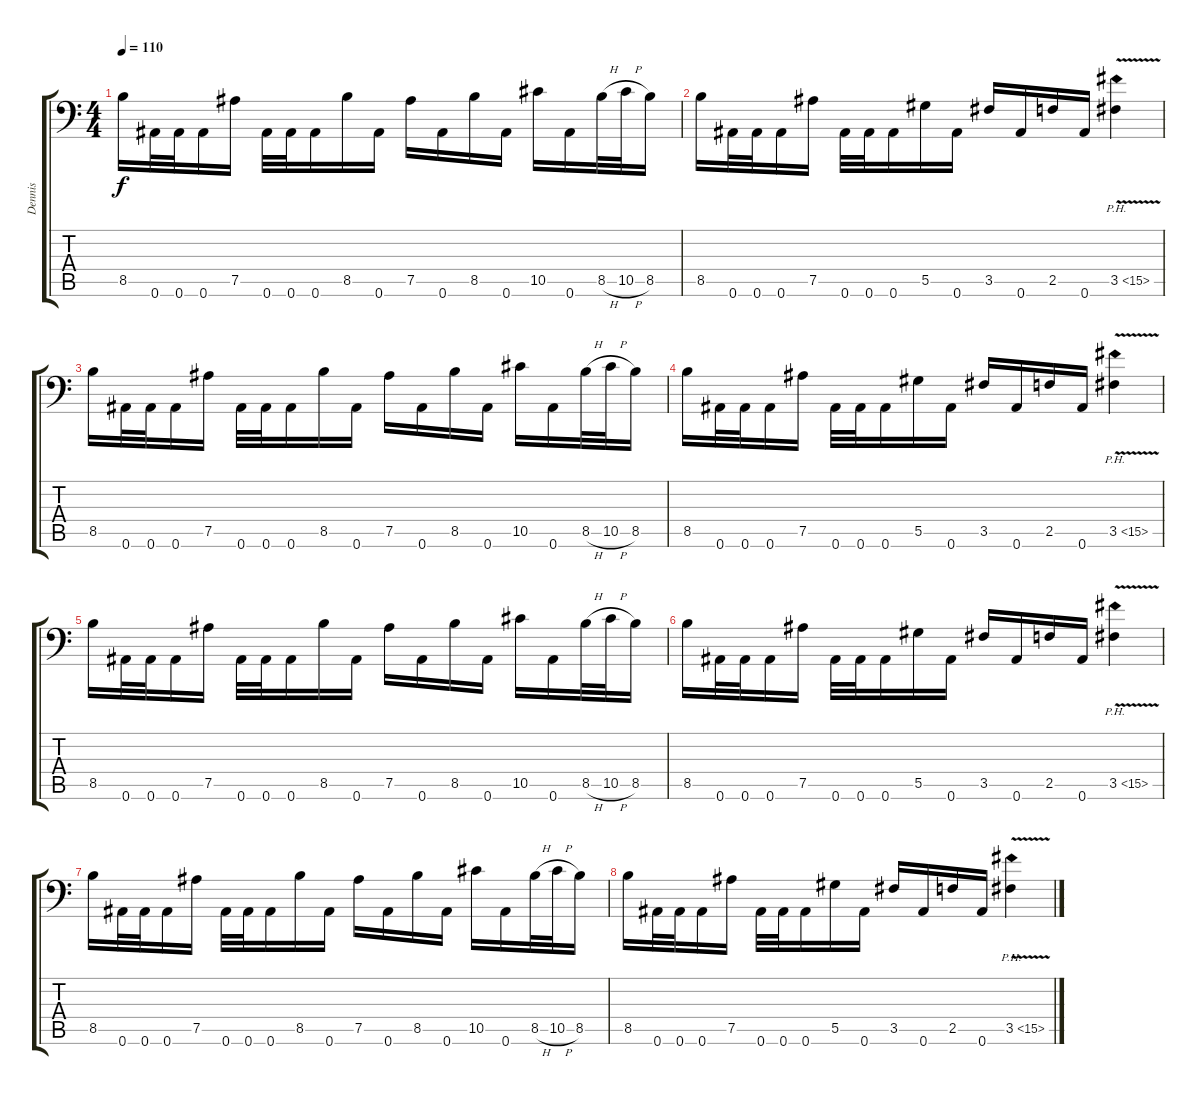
\track ("Dennis" "Dennis") {instrument distortionguitar}
\staff {score tabs}
\tuning (Bb3 F3 Db3 Ab2 Eb2 Bb1) {hide}
\ts (4 4)
\tempo 110
\clef f4
\ks c
8.5.16{dy f} 0.6.32 0.6.32 0.6.16 7.5.16 0.6.32 0.6.32 0.6.16 8.5.16 0.6.16 7.5.16 0.6.16 8.5.16 0.6.16 10.5.16 0.6.16 8.5{h}.32 10.5{h}.32 8.5.16 |
8.5.16 0.6.32 0.6.32 0.6.16 7.5.16 0.6.32 0.6.32 0.6.16 5.5.16 0.6.16 3.5.16 0.6.16 2.5.16 0.6.16 3.5{ph 12 v}.4 |
8.5.16 0.6.32 0.6.32 0.6.16 7.5.16 0.6.32 0.6.32 0.6.16 8.5.16 0.6.16 7.5.16 0.6.16 8.5.16 0.6.16 10.5.16 0.6.16 8.5{h}.32 10.5{h}.32 8.5.16 |
8.5.16 0.6.32 0.6.32 0.6.16 7.5.16 0.6.32 0.6.32 0.6.16 5.5.16 0.6.16 3.5.16 0.6.16 2.5.16 0.6.16 3.5{ph 12 v}.4 |
8.5.16 0.6.32 0.6.32 0.6.16 7.5.16 0.6.32 0.6.32 0.6.16 8.5.16 0.6.16 7.5.16 0.6.16 8.5.16 0.6.16 10.5.16 0.6.16 8.5{h}.32 10.5{h}.32 8.5.16 |
8.5.16 0.6.32 0.6.32 0.6.16 7.5.16 0.6.32 0.6.32 0.6.16 5.5.16 0.6.16 3.5.16 0.6.16 2.5.16 0.6.16 3.5{ph 12 v}.4 |
8.5.16 0.6.32 0.6.32 0.6.16 7.5.16 0.6.32 0.6.32 0.6.16 8.5.16 0.6.16 7.5.16 0.6.16 8.5.16 0.6.16 10.5.16 0.6.16 8.5{h}.32 10.5{h}.32 8.5.16 |
8.5.16 0.6.32 0.6.32 0.6.16 7.5.16 0.6.32 0.6.32 0.6.16 5.5.16 0.6.16 3.5.16 0.6.16 2.5.16 0.6.16 3.5{ph 12 v}.4
